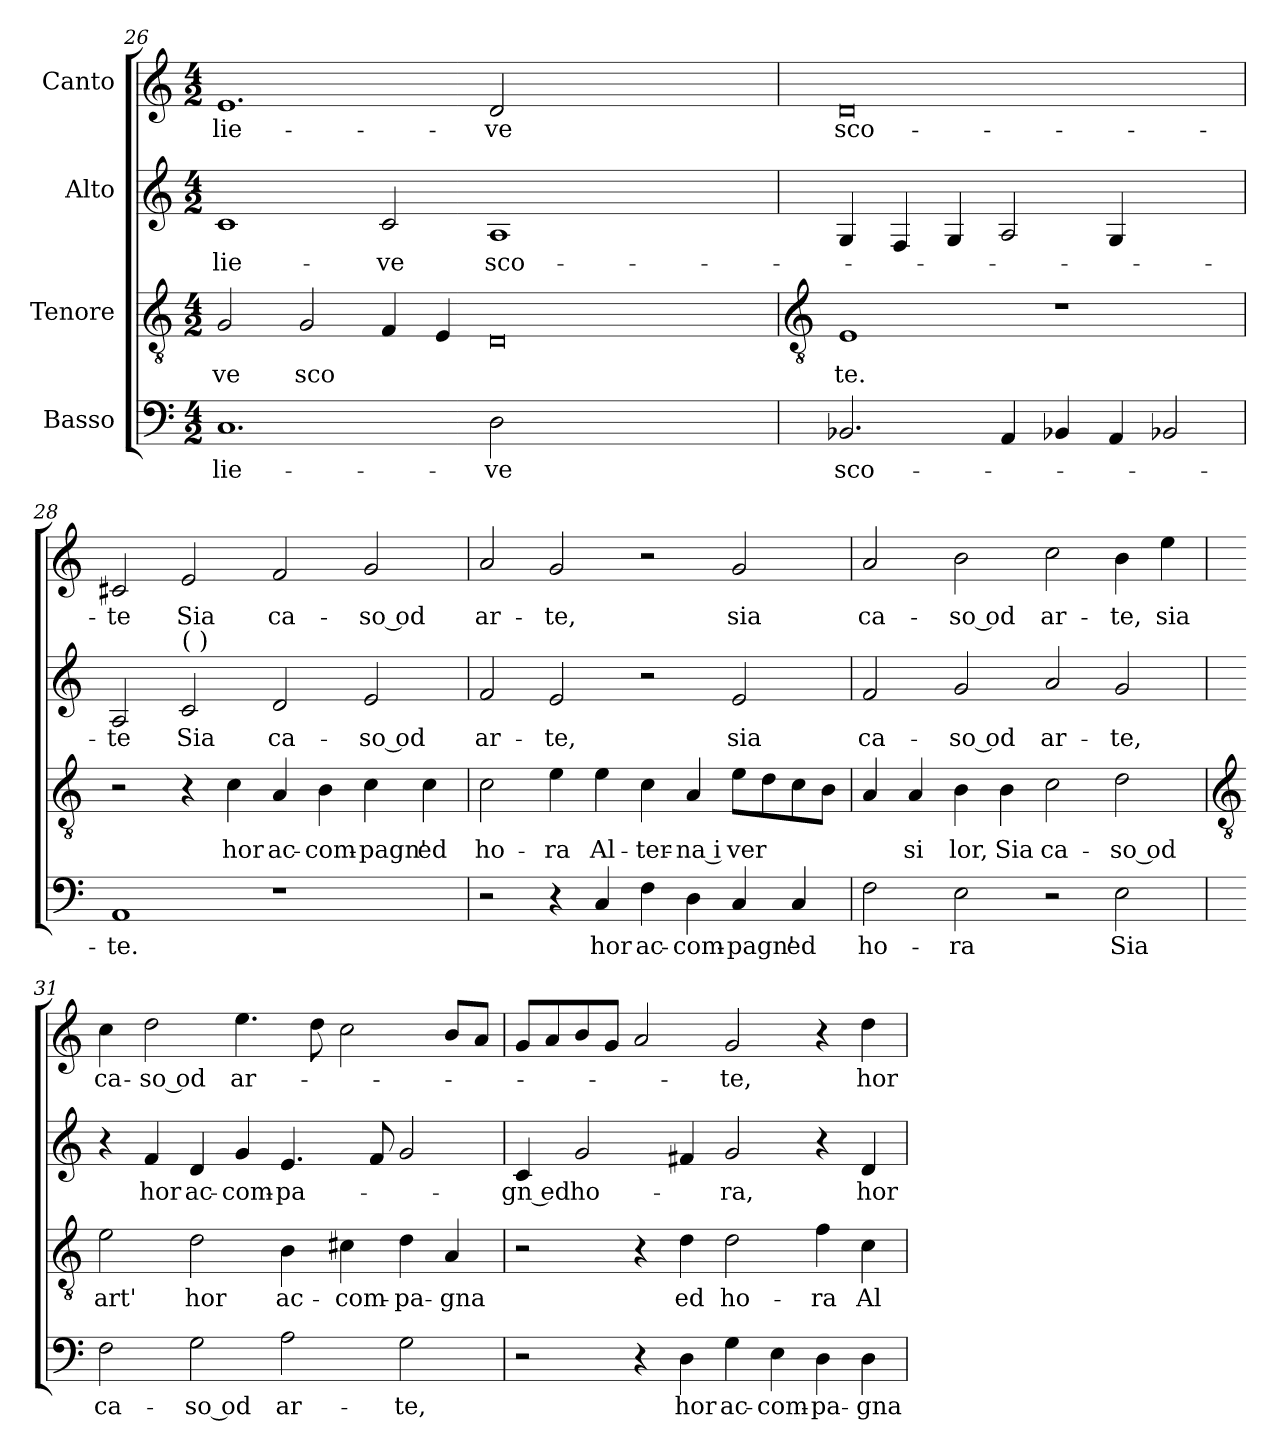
**kern	**text	**kern	**text	**kern	**text	**kern	**text
*part4	*part4	*part3	*part3	*part2	*part2	*part1	*part1
*staff4	*staff4	*staff3	*staff3	*staff2	*staff2	*staff1	*staff1
*I"Basso	*	*I"Tenore	*	*I"Alto	*	*I"Canto	*
*clefF4	*	*clefGv2	*	*clefG2	*	*clefG2	*
*k[]	*	*k[]	*	*k[]	*	*k[]	*
*C:	*	*C:	*	*C:	*	*C:	*
*M4/2	*	*M4/2	*	*M4/2	*	*M4/2	*
=26A	=26A	=26A	=26A	=26A	=26A	=26A	=26A
!	!LO:LY:b	!	!LO:LY:b	!	!LO:LY:b	!	!LO:LY:b
1.C	lie-	2G	-ve	1c	lie-	1.e	lie-
!	!	!	!LO:LY:b	!	!	!	!
.	.	2G	sco	.	.	.	.
!	!	!	!	!	!LO:LY:b	!	!
.	.	4F	.	2c	-ve	.	.
.	.	4E	.	.	.	.	.
!	!LO:LY:b	!	!	!	!LO:LY:b	!	!LO:LY:b
2D	-ve	0D	.	1A	sco-	2d	-ve
1.ryy	.	.	.	.	.	1.ryy	.
.	.	.	.	1ryy	.	.	.
!!LO:LB:g=z
=27A	=27A	=27A	=27A	=27A	=27A	=27A	=27A
*	*	*clefGv2	*	*	*	*	*
!	!LO:LY:b	!	!LO:LY:b	!	!	!	!LO:LY:b
2.BB-X	sco-	1E	te.	4G	.	0d	sco-
.	.	.	.	4F	.	.	.
.	.	.	.	4G	.	.	.
4AA	.	.	.	2A	.	.	.
4BB-X	.	1r	.	.	.	.	.
4AA	.	.	.	4G	.	.	.
2BB-X	.	.	.	2ryy	.	.	.
!!LO:LB:g=z
=28	=28	=28	=28	=28	=28	=28	=28
!	!LO:LY:b	!	!	!	!LO:LY:b	!	!LO:LY:b
1AA	-te.	2r	.	2A	-te	2c#X	-te
!	!	!	!	!LO:TX:a:t=(  )	!	!	!
!	!	!	!	!	!LO:LY:b	!	!LO:LY:b
.	.	4r	.	2c	Sia	2e	Sia
!	!	!	!LO:LY:b	!	!	!	!
.	.	4c	hor	.	.	.	.
!	!	!	!LO:LY:b	!	!LO:LY:b	!	!LO:LY:b
1r	.	4A	ac-	2d	ca-	2f	ca-
!	!	!	!LO:LY:b	!	!	!	!
.	.	4B	-com-	.	.	.	.
!	!	!	!LO:LY:b	!	!LO:LY:b	!	!LO:LY:b
.	.	4c	-pagn'	2e	-so od	2g	-so od
!	!	!	!LO:LY:b	!	!	!	!
.	.	4c	ed	.	.	.	.
=29	=29	=29	=29	=29	=29	=29	=29
!	!	!	!LO:LY:b	!	!LO:LY:b	!	!LO:LY:b
2r	.	2c	ho-	2f	ar-	2a	ar-
!	!	!	!LO:LY:b	!	!LO:LY:b	!	!LO:LY:b
4r	.	4e	-ra	2e	-te,	2g	-te,
!	!LO:LY:b	!	!LO:LY:b	!	!	!	!
4C	hor	4e	Al-	.	.	.	.
!	!LO:LY:b	!	!LO:LY:b	!	!	!	!
4F	ac-	4c	-ter-	2r	.	2r	.
!	!LO:LY:b	!	!LO:LY:b	!	!	!	!
4D	-com-	4A	-na i	.	.	.	.
!	!LO:LY:b	!	!LO:LY:b	!	!LO:LY:b	!	!LO:LY:b
4C	-pagn'	8eL	ver	2e	sia	2g	sia
.	.	8d	.	.	.	.	.
!	!LO:LY:b	!	!	!	!	!	!
4C	ed	8c	.	.	.	.	.
.	.	8BJ	.	.	.	.	.
=30	=30	=30	=30	=30	=30	=30	=30
!	!LO:LY:b	!	!	!	!LO:LY:b	!	!LO:LY:b
2F	ho-	4A	.	2f	ca-	2a	ca-
!	!	!	!LO:LY:b	!	!	!	!
.	.	4A	si	.	.	.	.
!	!LO:LY:b	!	!LO:LY:b	!	!LO:LY:b	!	!LO:LY:b
2E	-ra	4B	lor,	2g	-so od	2b	-so od
!	!	!	!LO:LY:b	!	!	!	!
.	.	4B	Sia	.	.	.	.
!	!	!	!LO:LY:b	!	!LO:LY:b	!	!LO:LY:b
2r	.	2c	ca-	2a	ar-	2cc	ar-
!	!LO:LY:b	!	!LO:LY:b	!	!LO:LY:b	!	!LO:LY:b
2E	Sia	2d	-so od	2g	-te,	4b	-te,
!	!	!	!	!	!	!	!LO:LY:b
.	.	.	.	.	.	4ee	sia
!!LO:LB:g=z
=31	=31	=31	=31	=31	=31	=31	=31
*	*	*clefGv2	*	*	*	*	*
!	!LO:LY:b	!	!LO:LY:b	!	!	!	!LO:LY:b
2F	ca-	2e	art'	4r	.	4cc	ca-
!	!	!	!	!	!LO:LY:b	!	!LO:LY:b
.	.	.	.	4f	hor	2dd	-so od
!	!LO:LY:b	!	!LO:LY:b	!	!LO:LY:b	!	!
2G	-so od	2d	hor	4d	ac-	.	.
!	!	!	!	!	!LO:LY:b	!	!LO:LY:b
.	.	.	.	4g	-com-	4.ee	ar-
!	!LO:LY:b	!	!LO:LY:b	!	!LO:LY:b	!	!
2A	ar-	4B	ac-	4.e	-pa-	.	.
.	.	.	.	.	.	8dd	.
!	!	!	!LO:LY:b	!	!	!	!
.	.	4c#X	-com-	.	.	2cc	.
.	.	.	.	8f	.	.	.
!	!LO:LY:b	!	!LO:LY:b	!	!	!	!
2G	-te,	4d	-pa-	2g	.	.	.
!	!	!	!LO:LY:b	!	!	!	!
.	.	4A	-gna	.	.	8bL	.
.	.	.	.	.	.	8aJ	.
!!LO:LB:g=z
=32	=32	=32	=32	=32	=32	=32	=32
!	!	!	!	!	!LO:LY:b	!	!
2r	.	2r	.	4c	-gn ed	8gL	.
.	.	.	.	.	.	8a	.
!	!	!	!	!	!LO:LY:b	!	!
.	.	.	.	2g	ho-	8b	.
.	.	.	.	.	.	8gJ	.
4r	.	4r	.	.	.	2a	.
!	!LO:LY:b	!	!LO:LY:b	!	!	!	!
4D	hor	4d	ed	4f#X	.	.	.
!	!LO:LY:b	!	!LO:LY:b	!	!LO:LY:b	!	!LO:LY:b
4G	ac-	2d	ho-	2g	-ra,	2g	-te,
!	!LO:LY:b	!	!	!	!	!	!
4E	-com-	.	.	.	.	.	.
!	!LO:LY:b	!	!LO:LY:b	!	!	!	!
4D	-pa-	4f	-ra	4r	.	4r	.
!	!LO:LY:b	!	!LO:LY:b	!	!LO:LY:b	!	!LO:LY:b
4D	-gna	4c	Al-	4d	hor	4dd	hor
=	=	=	=	=	=	=	=
*-	*-	*-	*-	*-	*-	*-	*-
